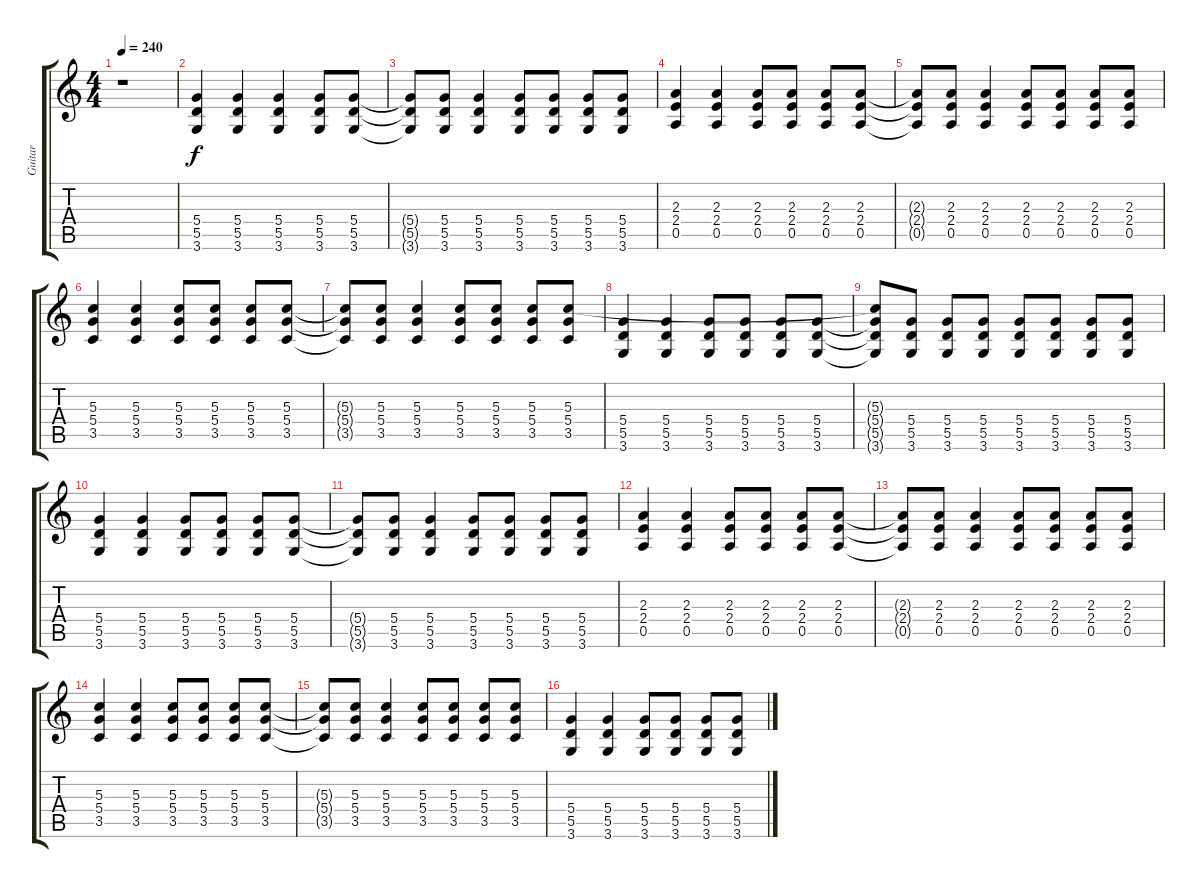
\track ("Guitar" "Guitar") {instrument distortionguitar}
\staff {score tabs}
\tuning (E4 B3 G3 D3 A2 E2) {hide}
\ts (4 4)
\tempo 240
\clef g2
\ks c
r.1{dy f} |
(5.4 5.5 3.6).4 (5.4 5.5 3.6).4 (5.4 5.5 3.6).4 (5.4 5.5 3.6).8 (5.4 5.5 3.6).8 |
(5.4{t} 5.5{t} 3.6{t}).8 (5.4 5.5 3.6).8 (5.4 5.5 3.6).4 (5.4 5.5 3.6).8 (5.4 5.5 3.6).8 (5.4 5.5 3.6).8 (5.4 5.5 3.6).8 |
(2.3 2.4 0.5).4 (2.3 2.4 0.5).4 (2.3 2.4 0.5).8 (2.3 2.4 0.5).8 (2.3 2.4 0.5).8 (2.3 2.4 0.5).8 |
(2.3{t} 2.4{t} 0.5{t}).8 (2.3 2.4 0.5).8 (2.3 2.4 0.5).4 (2.3 2.4 0.5).8 (2.3 2.4 0.5).8 (2.3 2.4 0.5).8 (2.3 2.4 0.5).8 |
(5.3 5.4 3.5).4 (5.3 5.4 3.5).4 (5.3 5.4 3.5).8 (5.3 5.4 3.5).8 (5.3 5.4 3.5).8 (5.3 5.4 3.5).8 |
(5.3{t} 5.4{t} 3.5{t}).8 (5.3 5.4 3.5).8 (5.3 5.4 3.5).4 (5.3 5.4 3.5).8 (5.3 5.4 3.5).8 (5.3 5.4 3.5).8 (5.3 5.4 3.5).8 |
(5.4 5.5 3.6).4 (5.4 5.5 3.6).4 (5.4 5.5 3.6).8 (5.4 5.5 3.6).8 (5.4 5.5 3.6).8 (5.4 5.5 3.6).8 |
(5.3{t} 5.4{t} 5.5{t} 3.6{t}).8 (5.4 5.5 3.6).8 (5.4 5.5 3.6).8 (5.4 5.5 3.6).8 (5.4 5.5 3.6).8 (5.4 5.5 3.6).8 (5.4 5.5 3.6).8 (5.4 5.5 3.6).8 |
(5.4 5.5 3.6).4 (5.4 5.5 3.6).4 (5.4 5.5 3.6).8 (5.4 5.5 3.6).8 (5.4 5.5 3.6).8 (5.4 5.5 3.6).8 |
(5.4{t} 5.5{t} 3.6{t}).8 (5.4 5.5 3.6).8 (5.4 5.5 3.6).4 (5.4 5.5 3.6).8 (5.4 5.5 3.6).8 (5.4 5.5 3.6).8 (5.4 5.5 3.6).8 |
(2.3 2.4 0.5).4 (2.3 2.4 0.5).4 (2.3 2.4 0.5).8 (2.3 2.4 0.5).8 (2.3 2.4 0.5).8 (2.3 2.4 0.5).8 |
(2.3{t} 2.4{t} 0.5{t}).8 (2.3 2.4 0.5).8 (2.3 2.4 0.5).4 (2.3 2.4 0.5).8 (2.3 2.4 0.5).8 (2.3 2.4 0.5).8 (2.3 2.4 0.5).8 |
(5.3 5.4 3.5).4 (5.3 5.4 3.5).4 (5.3 5.4 3.5).8 (5.3 5.4 3.5).8 (5.3 5.4 3.5).8 (5.3 5.4 3.5).8 |
(5.3{t} 5.4{t} 3.5{t}).8 (5.3 5.4 3.5).8 (5.3 5.4 3.5).4 (5.3 5.4 3.5).8 (5.3 5.4 3.5).8 (5.3 5.4 3.5).8 (5.3 5.4 3.5).8 |
(5.4 5.5 3.6).4 (5.4 5.5 3.6).4 (5.4 5.5 3.6).8 (5.4 5.5 3.6).8 (5.4 5.5 3.6).8 (5.4 5.5 3.6).8
